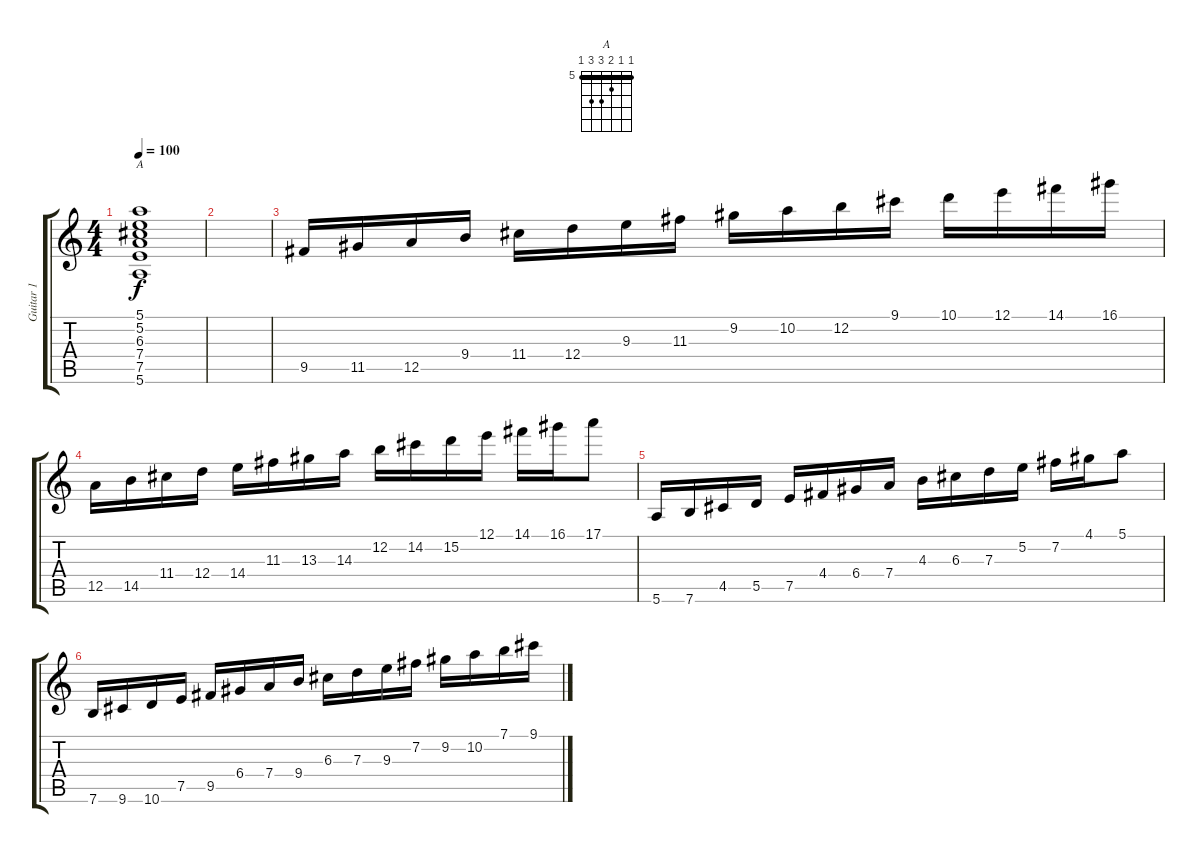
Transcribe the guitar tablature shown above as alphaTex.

\track ("Guitar 1" "Guitar 1") {instrument electricguitarjazz}
\staff {score tabs}
\tuning (E4 B3 G3 D3 A2 E2) {hide}
\chord ("A" 5 5 6 7 7 5) {firstfret 5 barre 5}
\ts (4 4)
\tempo 100
\clef g2
\ks c
(5.1 5.2 6.3 7.4 7.5 5.6).1{ch "A" dy f} |
|
9.5.16 11.5.16 12.5.16 9.4.16 11.4.16 12.4.16 9.3.16 11.3.16 9.2.16 10.2.16 12.2.16 9.1.16 10.1.16 12.1.16 14.1.16 16.1.16 |
12.5.16 14.5.16 11.4.16 12.4.16 14.4.16 11.3.16 13.3.16 14.3.16 12.2.16 14.2.16 15.2.16 12.1.16 14.1.16 16.1.16 17.1.8 |
5.6.16 7.6.16 4.5.16 5.5.16 7.5.16 4.4.16 6.4.16 7.4.16 4.3.16 6.3.16 7.3.16 5.2.16 7.2.16 4.1.16 5.1.8 |
7.6.16 9.6.16 10.6.16 7.5.16 9.5.16 6.4.16 7.4.16 9.4.16 6.3.16 7.3.16 9.3.16 7.2.16 9.2.16 10.2.16 7.1.16 9.1.16
